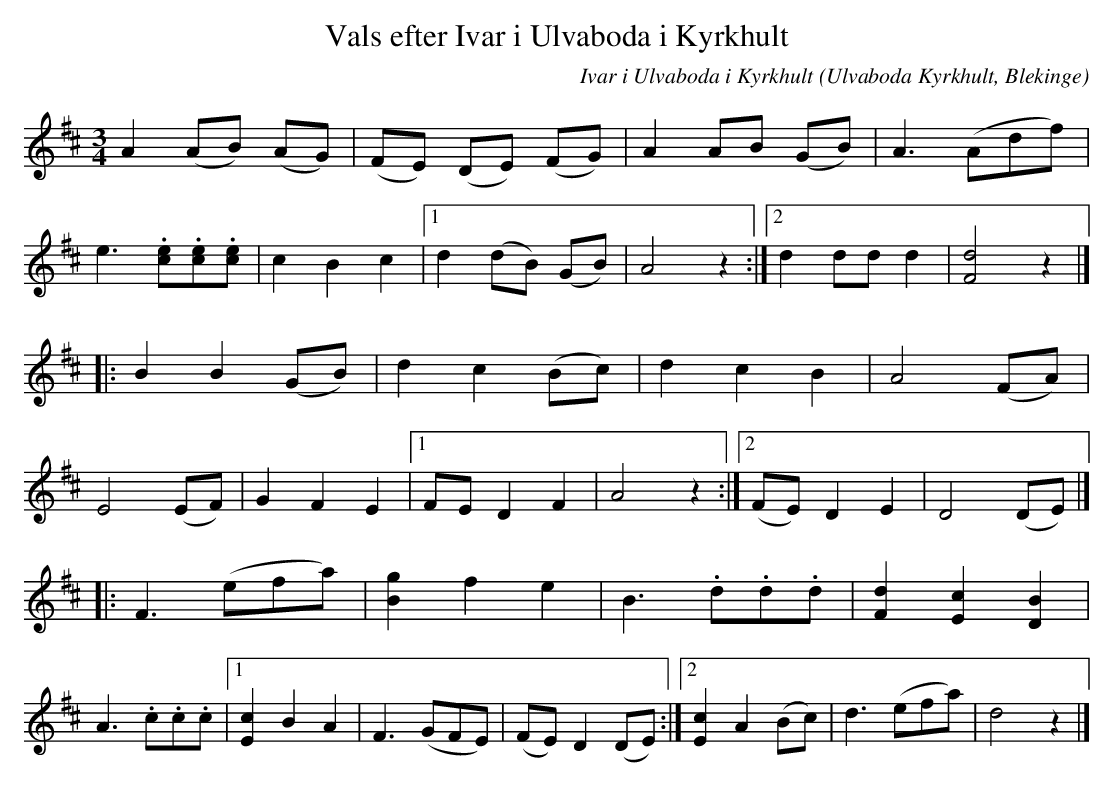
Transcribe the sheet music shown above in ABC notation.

X:1
T:Vals efter Ivar i Ulvaboda i Kyrkhult
C:Ivar i Ulvaboda i Kyrkhult
O:Ulvaboda Kyrkhult, Blekinge
M:3/4
L:1/8
K:D
A2(AB) (AG) | (FE) (DE) (FG) | A2 AB (GB) | A3 (Adf) |
e3 .[ce].[ce].[ce] |c2B2c2 |  [1 d2(dB) (GB) | A4 z2 :|  [2 d2 dd d2 | [F4d4] z2 |]
|: B2B2(GB) | d2c2(Bc) | d2c2B2 | A4(FA) |
E4(EF) | G2F2E2 |  [1 FE D2F2 | A4z2 :|  [2 (FE) D2E2 | D4(DE) |]
|:F3(efa) | [g2B2]f2e2 | B3 .d.d.d | [d2F2] [c2E2] [B2D2] |
A3 .c.c.c |  [1 [c2E2] B2A2 | F3 (GFE) | (FE) D2 (DE) :|  [2 [c2E2] A2 (Bc) | d3 (efa)| d4z2 |]
